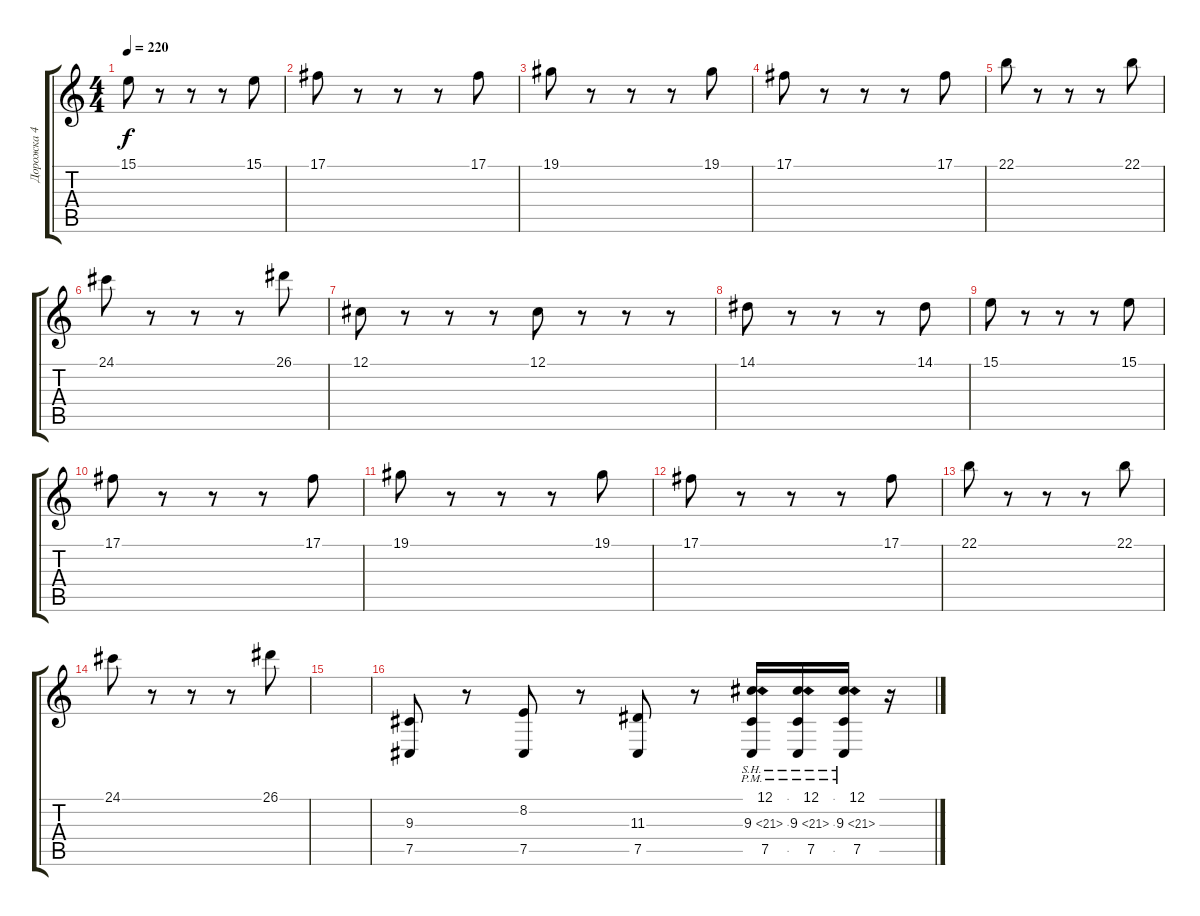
\track ("Дорожка 4" "Дорожка 4") {instrument tremolostrings}
\staff {score tabs}
\tuning (Db4 Ab3 E3 B2 Gb2 Db2) {hide}
\ts (4 4)
\tempo 220
\clef g2
\ks c
15.1.8{dy f} r.8 r.8 r.8 15.1.8 |
17.1.8 r.8 r.8 r.8 17.1.8 |
19.1.8 r.8 r.8 r.8 19.1.8 |
17.1.8 r.8 r.8 r.8 17.1.8 |
22.1.8 r.8 r.8 r.8 22.1.8 |
24.1.8 r.8 r.8 r.8 26.1.8 |
12.1.8{instrument acousticgrandpiano} r.8 r.8 r.8 12.1.8 r.8 r.8 r.8 |
14.1.8 r.8 r.8 r.8 14.1.8 |
15.1.8 r.8 r.8 r.8 15.1.8 |
17.1.8 r.8 r.8 r.8 17.1.8 |
19.1.8 r.8 r.8 r.8 19.1.8 |
17.1.8 r.8 r.8 r.8 17.1.8 |
22.1.8 r.8 r.8 r.8 22.1.8 |
24.1.8 r.8 r.8 r.8 26.1.8 |
|
(9.3 7.5).8{instrument tremolostrings} r.8 (8.2 7.5).8 r.8 (11.3 7.5).8 r.8 (12.1 9.3{sh 12 pm} 7.5).16 (12.1 9.3{sh 12 pm} 7.5).16 (12.1 9.3{sh 12 pm} 7.5).16 r.16
